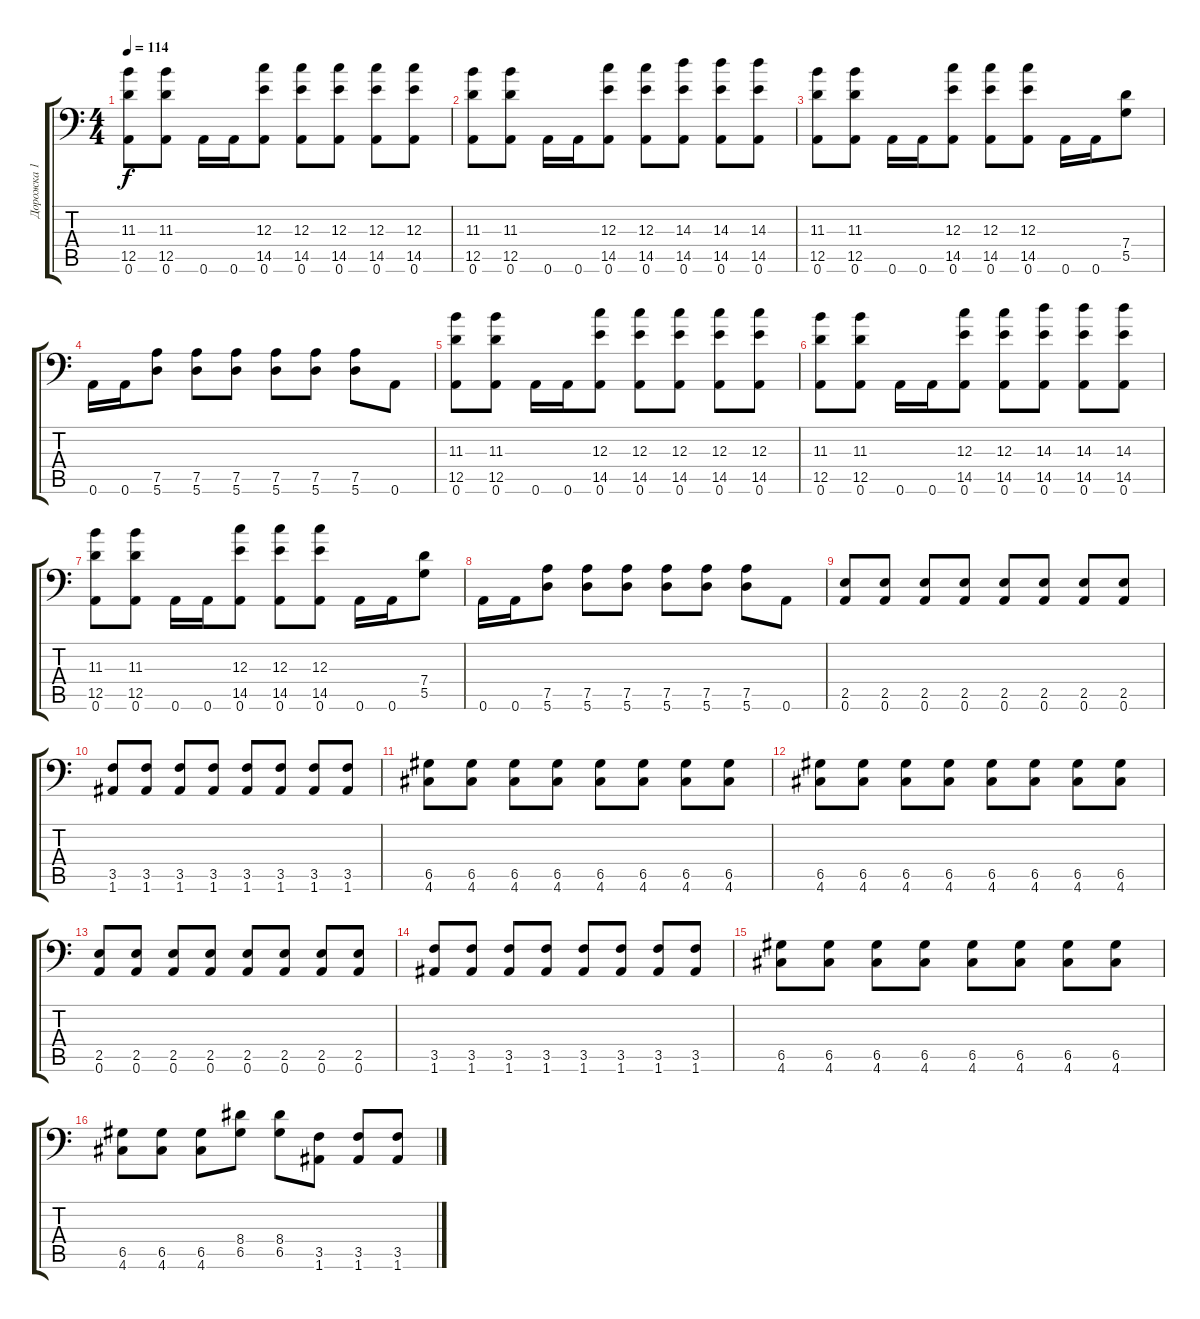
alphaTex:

\track ("Дорожка 1" "Дорожка 1") {instrument distortionguitar}
\staff {score tabs}
\tuning (A3 E3 C3 G2 D2 A1) {hide}
\ts (4 4)
\tempo 114
\clef f4
\ks c
(11.3 12.5 0.6).8{dy f} (11.3 12.5 0.6).8 0.6.16 0.6.16 (12.3 14.5 0.6).8 (12.3 14.5 0.6).8 (12.3 14.5 0.6).8 (12.3 14.5 0.6).8 (12.3 14.5 0.6).8 |
(11.3 12.5 0.6).8 (11.3 12.5 0.6).8 0.6.16 0.6.16 (12.3 14.5 0.6).8 (12.3 14.5 0.6).8 (14.3 14.5 0.6).8 (14.3 14.5 0.6).8 (14.3 14.5 0.6).8 |
(11.3 12.5 0.6).8 (11.3 12.5 0.6).8 0.6.16 0.6.16 (12.3 14.5 0.6).8 (12.3 14.5 0.6).8 (12.3 14.5 0.6).8 0.6.16 0.6.16 (7.4 5.5).8 |
0.6.16 0.6.16 (7.5 5.6).8 (7.5 5.6).8 (7.5 5.6).8 (7.5 5.6).8 (7.5 5.6).8 (7.5 5.6).8 0.6.8 |
(11.3 12.5 0.6).8 (11.3 12.5 0.6).8 0.6.16 0.6.16 (12.3 14.5 0.6).8 (12.3 14.5 0.6).8 (12.3 14.5 0.6).8 (12.3 14.5 0.6).8 (12.3 14.5 0.6).8 |
(11.3 12.5 0.6).8 (11.3 12.5 0.6).8 0.6.16 0.6.16 (12.3 14.5 0.6).8 (12.3 14.5 0.6).8 (14.3 14.5 0.6).8 (14.3 14.5 0.6).8 (14.3 14.5 0.6).8 |
(11.3 12.5 0.6).8 (11.3 12.5 0.6).8 0.6.16 0.6.16 (12.3 14.5 0.6).8 (12.3 14.5 0.6).8 (12.3 14.5 0.6).8 0.6.16 0.6.16 (7.4 5.5).8 |
0.6.16 0.6.16 (7.5 5.6).8 (7.5 5.6).8 (7.5 5.6).8 (7.5 5.6).8 (7.5 5.6).8 (7.5 5.6).8 0.6.8 |
(2.5 0.6).8 (2.5 0.6).8 (2.5 0.6).8 (2.5 0.6).8 (2.5 0.6).8 (2.5 0.6).8 (2.5 0.6).8 (2.5 0.6).8 |
(3.5 1.6).8 (3.5 1.6).8 (3.5 1.6).8 (3.5 1.6).8 (3.5 1.6).8 (3.5 1.6).8 (3.5 1.6).8 (3.5 1.6).8 |
(6.5 4.6).8 (6.5 4.6).8 (6.5 4.6).8 (6.5 4.6).8 (6.5 4.6).8 (6.5 4.6).8 (6.5 4.6).8 (6.5 4.6).8 |
(6.5 4.6).8 (6.5 4.6).8 (6.5 4.6).8 (6.5 4.6).8 (6.5 4.6).8 (6.5 4.6).8 (6.5 4.6).8 (6.5 4.6).8 |
(2.5 0.6).8 (2.5 0.6).8 (2.5 0.6).8 (2.5 0.6).8 (2.5 0.6).8 (2.5 0.6).8 (2.5 0.6).8 (2.5 0.6).8 |
(3.5 1.6).8 (3.5 1.6).8 (3.5 1.6).8 (3.5 1.6).8 (3.5 1.6).8 (3.5 1.6).8 (3.5 1.6).8 (3.5 1.6).8 |
(6.5 4.6).8 (6.5 4.6).8 (6.5 4.6).8 (6.5 4.6).8 (6.5 4.6).8 (6.5 4.6).8 (6.5 4.6).8 (6.5 4.6).8 |
(6.5 4.6).8 (6.5 4.6).8 (6.5 4.6).8 (8.4 6.5).8 (8.4 6.5).8 (3.5 1.6).8 (3.5 1.6).8 (3.5 1.6).8
